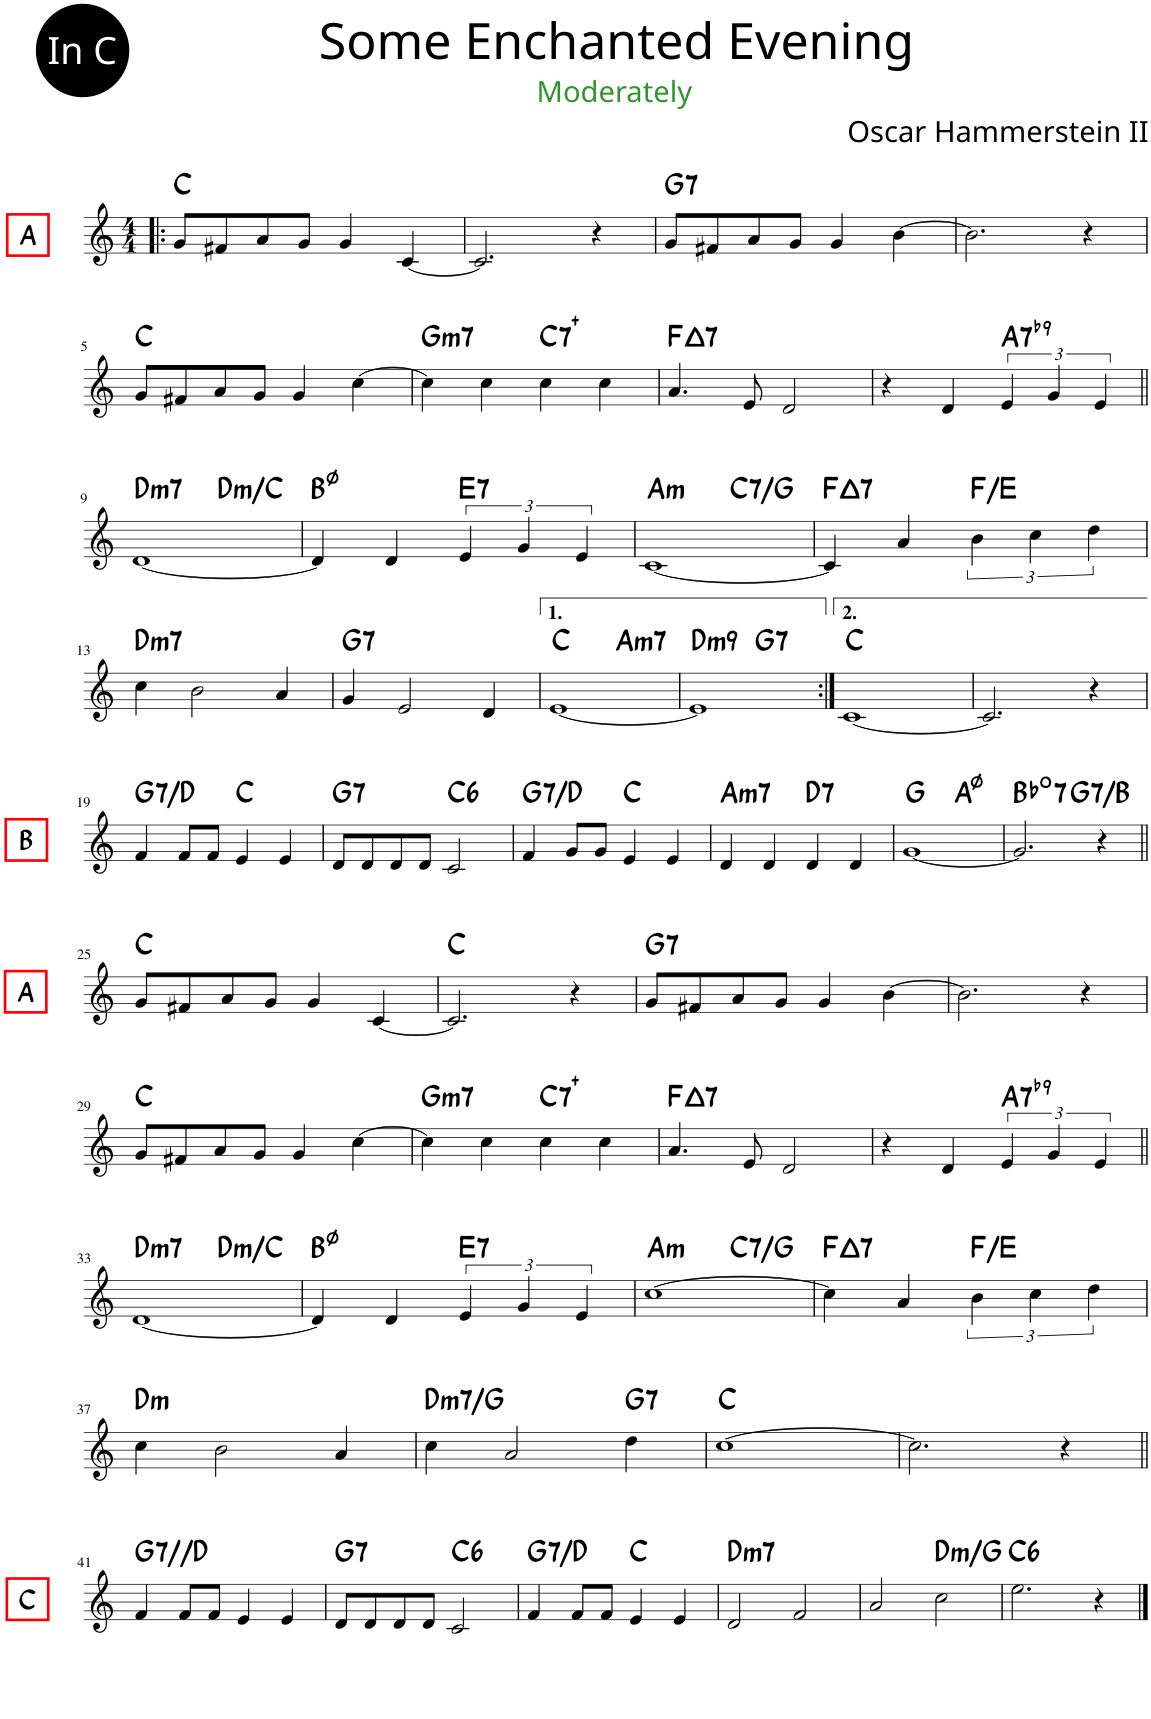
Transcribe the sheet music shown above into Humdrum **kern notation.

**kern	**harte
*part1	*part1
*staff1	*
*I"Piano	*
*I'Pno.	*
*clefG2	*
*k[]	*
*M4/4	*
=1!|:	=1!|:
!LO:TX:a:B:t=A	!
8g/L	C:maj
8f#X/	.
8a/	.
8g/J	.
4g/	.
[4c/	.
=2	=2
2.c/]	.
4r	.
=3	=3
!	!LO:H:kt=7
8g/L	G:7
8f#X/	.
8a/	.
8g/J	.
4g/	.
[4b\	.
=4	=4
2.b\]	.
4r	.
!!LO:LB:g=z
=5	=5
8g/L	C:maj
8f#X/	.
8a/	.
8g/J	.
4g/	.
[4cc\	.
=6	=6
!	!LO:H:kt=m7
4cc\]	G:min7
4cc\	.
!	!LO:H:kt=7+
4cc\	C:aug(b7)
4cc\	.
=7	=7
!	!LO:H:kt=7
4.a/	F:maj7
8e/	.
2d/	.
=8	=8
4r	.
4d/	.
!	!LO:H:kt=7
6e/	A:7(b9)
6g/	.
6e/	.
!!LO:LB:g=z
=9||	=9||
!	!LO:H:kt=m7
*^	*
[1d	2ryy	D:min7
!	!	!LO:H:kt=m
.	2ryy	D:min/b7
*v	*v	*
=10	=10
4d/]	B:hdim7
4d/	.
!	!LO:H:kt=7
6e/	E:7
6g/	.
6e/	.
=11	=11
!	!LO:H:kt=m
*^	*
[1c	2ryy	A:min
!	!	!LO:H:kt=7
.	2ryy	C:7/5
=12	=12	=12
!	!	!LO:H:kt=7
*v	*v	*
4c/]	F:maj7
4a/	.
6b\	F:maj/7
6cc\	.
6dd\	.
!!LO:LB:g=z
=13	=13
!	!LO:H:kt=m7
4cc\	D:min7
2b\	.
4a/	.
=14	=14
!	!LO:H:kt=7
4g/	G:7
2e/	.
4d/	.
=15	=15
*^	*
[1e	2ryy	C:maj
!	!	!LO:H:kt=m7
.	2ryy	A:min7
=16	=16	=16
!	!	!LO:H:kt=m9
1e]	2ryy	D:min9
!	!	!LO:H:kt=7
.	2ryy	G:7
*v	*v	*
=17:|!	=17:|!
[1c	C:maj
=18	=18
2.c/]	.
4r	.
!!LO:LB:g=z
=19	=19
!LO:TX:a:B:t=B	!LO:H:kt=7
4f/	G:7/5
8f/L	.
8f/J	.
4e/	C:maj
4e/	.
=20	=20
!	!LO:H:kt=7
8d/L	G:7
8d/	.
8d/	.
8d/J	.
!	!LO:H:kt=6
2c/	C:maj6
=21	=21
!	!LO:H:kt=7
4f/	G:7/5
8g/L	.
8g/J	.
4e/	C:maj
4e/	.
=22	=22
!	!LO:H:kt=m7
4d/	A:min7
4d/	.
!	!LO:H:kt=7
4d/	D:7
4d/	.
=23	=23
*^	*
[1g	2ryy	G:maj
.	2ryy	A:hdim7
=24	=24	=24
!	!	!LO:H:kt=7
2.g/]	2ryy	Bb:dim7
!	!	!LO:H:kt=7
.	2ryy	G:7/3
4r	.	.
!!LO:LB:g=z	!!
=25||	=25||	=25||
!LO:TX:a:B:t=A	!	!
*v	*v	*
8g/L	C:maj
8f#X/	.
8a/	.
8g/J	.
4g/	.
[4c/	.
=26	=26
2.c/]	C:maj
4r	.
=27	=27
!	!LO:H:kt=7
8g/L	G:7
8f#X/	.
8a/	.
8g/J	.
4g/	.
[4b\	.
=28	=28
2.b\]	.
4r	.
!!LO:LB:g=z
=29	=29
8g/L	C:maj
8f#X/	.
8a/	.
8g/J	.
4g/	.
[4cc\	.
=30	=30
!	!LO:H:kt=m7
4cc\]	G:min7
4cc\	.
!	!LO:H:kt=7+
4cc\	C:aug(b7)
4cc\	.
=31	=31
!	!LO:H:kt=7
4.a/	F:maj7
8e/	.
2d/	.
=32	=32
4r	.
4d/	.
!	!LO:H:kt=7
6e/	A:7(b9)
6g/	.
6e/	.
!!LO:LB:g=z
=33||	=33||
!	!LO:H:kt=m7
*^	*
[1d	2ryy	D:min7
!	!	!LO:H:kt=m
.	2ryy	D:min/b7
*v	*v	*
=34	=34
4d/]	B:hdim7
4d/	.
!	!LO:H:kt=7
6e/	E:7
6g/	.
6e/	.
=35	=35
!	!LO:H:kt=m
*^	*
[1cc	2ryy	A:min
!	!	!LO:H:kt=7
.	2ryy	C:7/5
=36	=36	=36
!	!	!LO:H:kt=7
*v	*v	*
4cc\]	F:maj7
4a/	.
6b\	F:maj/7
6cc\	.
6dd\	.
!!LO:LB:g=z
=37	=37
!	!LO:H:kt=m
4cc\	D:min
2b\	.
4a/	.
=38	=38
!	!LO:H:kt=m7
4cc\	D:min7/4
2a/	.
!	!LO:H:kt=7
4dd\	G:7
=39	=39
[1cc	C:maj
=40	=40
2.cc\]	.
4r	.
!!LO:LB:g=z
=41||	=41||
!LO:TX:a:B:t=C	!LO:H:kt=7/
4f/	G:maj/5
8f/L	.
8f/J	.
4e/	.
4e/	.
=42	=42
!	!LO:H:kt=7
8d/L	G:7
8d/	.
8d/	.
8d/J	.
!	!LO:H:kt=6
2c/	C:maj6
=43	=43
!	!LO:H:kt=7
4f/	G:7/5
8f/L	.
8f/J	.
4e/	C:maj
4e/	.
=44	=44
!	!LO:H:kt=m7
2d/	D:min7
2f/	.
=45	=45
2a/	.
!	!LO:H:kt=m
2cc\	D:min/4
=46	=46
!	!LO:H:kt=6
2.ee\	C:maj6
4r	.
==	==
*-	*-
